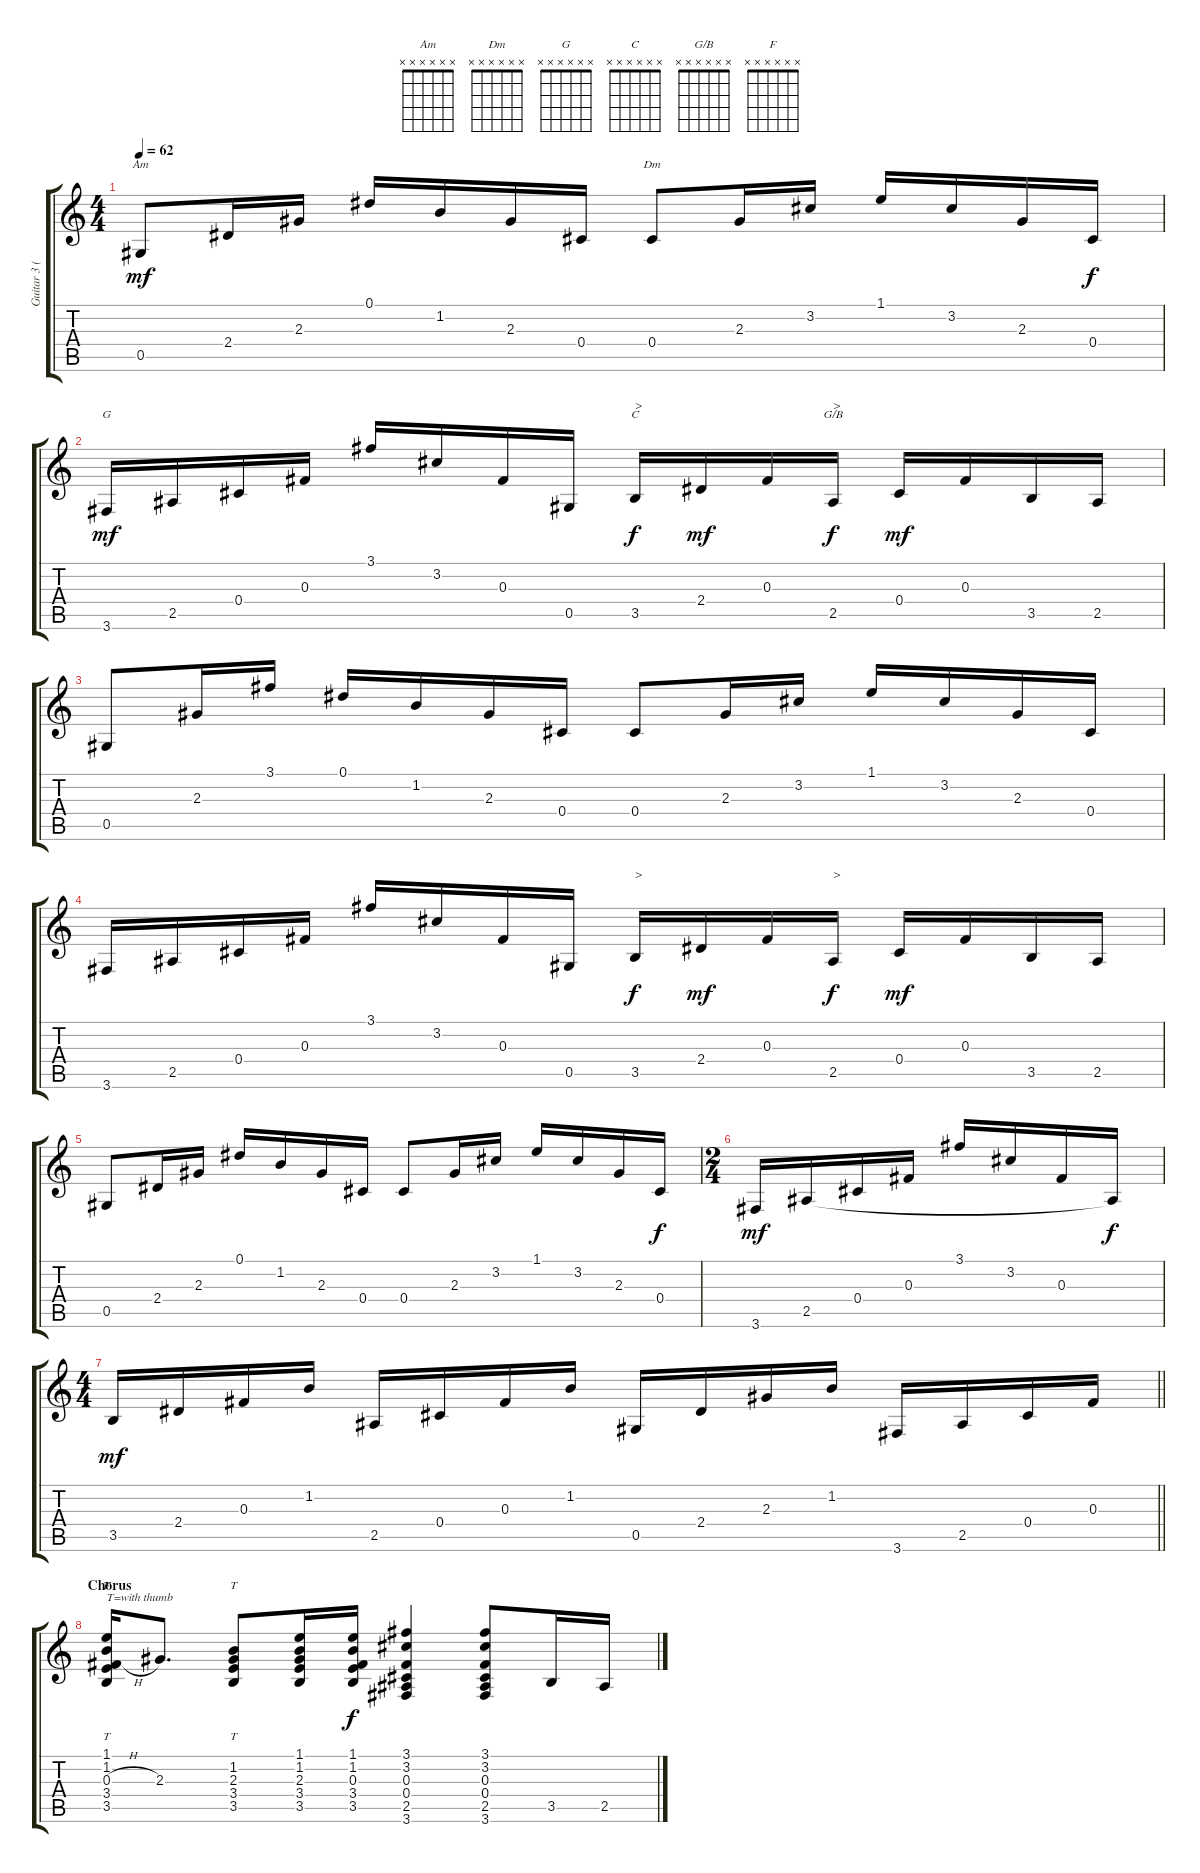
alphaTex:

\track ("Guitar 3 (Izzy)" "Guitar 3 (") {instrument electricguitarjazz}
\staff {score tabs}
\tuning (Eb4 Bb3 Gb3 Db3 Ab2 Eb2) {hide}
\chord ("Am" x x x x x x)
\chord ("Dm" x x x x x x)
\chord ("G" x x x x x x)
\chord ("C" x x x x x x)
\chord ("G/B" x x x x x x)
\chord ("F" x x x x x x)
\ts (4 4)
\tempo 62
\clef g2
\ks c
0.5.8{ch "Am" dy mf} 2.4.16 2.3.16 0.1.16 1.2.16 2.3.16 0.4.16 0.4.8{ch "Dm"} 2.3.16 3.2.16 1.1.16 3.2.16 2.3.16 0.4.16{dy f} |
3.6.16{ch "G" dy mf} 2.5.16 0.4.16 0.3.16 3.1.16 3.2.16 0.3.16 0.5.16 3.5.16{ch "C" txt ">" dy f} 2.4.16{dy mf} 0.3.16 2.5.16{ch "G/B" txt ">" dy f} 0.4.16{dy mf} 0.3.16 3.5.16 2.5.16 |
0.5.8 2.3.16 3.1.16 0.1.16 1.2.16 2.3.16 0.4.16 0.4.8 2.3.16 3.2.16 1.1.16 3.2.16 2.3.16 0.4.16 |
3.6.16 2.5.16 0.4.16 0.3.16 3.1.16 3.2.16 0.3.16 0.5.16 3.5.16{txt ">" dy f} 2.4.16{dy mf} 0.3.16 2.5.16{txt ">" dy f} 0.4.16{dy mf} 0.3.16 3.5.16 2.5.16 |
0.5.8 2.4.16 2.3.16 0.1.16 1.2.16 2.3.16 0.4.16 0.4.8 2.3.16 3.2.16 1.1.16 3.2.16 2.3.16 0.4.16{dy f} |
\ts (2 4)
3.6.16{dy mf} 2.5.16 0.4.16 0.3.16 3.1.16 3.2.16 0.3.16 2.5{t}.16{dy f} |
\ts (4 4)
\barLineRight lightlight
3.5.16{dy mf} 2.4.16 0.3.16 1.2.16 2.5.16 0.4.16 0.3.16 1.2.16 0.5.16 2.4.16 2.3.16 1.2.16 3.6.16 2.5.16 0.4.16 0.3.16 |
\section ("" "Chorus")
(1.1 1.2 0.3{h} 3.4 3.5).16{tt ch "F" txt "T=with thumb" volume 12} 2.3.8{d} (1.2 2.3 3.4 3.5).8{tt} (1.1 1.2 2.3 3.4 3.5).16 (1.1 1.2 0.3 3.4 3.5).16{dy f} (3.1 3.2 0.3 0.4 2.5 3.6).4 (3.1 3.2 0.3 0.4 2.5 3.6).8 3.5.16 2.5.16
